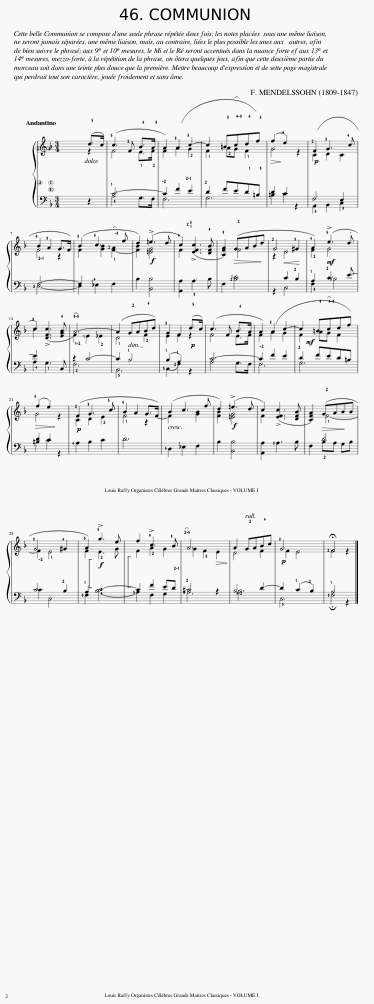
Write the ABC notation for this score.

X:1
%%score { ( 1 2 ) | ( 3 4 ) }
L:1/8
Q:1/4=80
M:3/4
I:linebreak $
K:F
V:1 treble
V:2 treble
V:3 bass
V:4 bass
V:1
 (!5!d>c) | (!5!c3 !2!F !4!B>!3!A | A2) (!3!A2 !5!c2- | c2 !3!=B!4-3!c!4!d!5!f) |!>(! (f2!>)! !4!e2) z2 | %5
!p! (!2!F2 !3!G3 !4!c |$ !4!B2 !3!A2 G>F) | (!3!B2 !4!c3 !-3!f | d2)!f! (!>!=e3 d | !4!c2) (!>!!1!!2!!5![EFc]3 !4![DFB] | %10
 !3![CFA]2)!>(! (!2!G!>)!ABd | !2!G4 !3!^G2 | !4!A2)!mf! (!>!!5!e3 .d |$ !3!c2) (!>![DFc]3 !4![EGB] | !3-5!A6-) | %15
 (A2 !2!GA!4!Bd) | !3!G2 F2!p! (!5!d>c) | (c3 F !4!B>A | A2) (!3!A2 c2- | c2!mf! !3!=B!4-3!cdf) |$ %20
!>(! (!5!f2!>)! e2) z2 |!p! (!2!F2 !3!G3 !5!c | !4!B2 A2 G>F-) | (B2 c3 f | d2)!f! (!>!=e3 d | %25
 c2) (!>![EFc]3 [DFB] | [CFA]2)!>(! (!2!G!>)!ABB |$ !3!G4 !4!^G2 | !5!A2)!f! !>!!5!g3 e | f2 !>!!4!c3 !3!B | %30
 !2-5!A6 | A2[Q:1/4=60] !2!GA!4!Bd |!p! !3!G6 | !fermata!!2!F4 z2 |] %34
V:2
 z2 | F4 !1!E>!2!F | F2 A2 !2!G2 | !1!F2 !2!AG !1!F2 | G4 x2 | %5
 C2 D2 C2 |$ !2-1!F4 z2 | F2 [GB]2 !1!!2![F-A]2 | [FB]2 [=EG]4 | F2 x4 | %10
 x2 F4 | z2!<(! E4!<)! | !2!F2 G4 |$ c2 x4 | !1-2!F2 !1!E2 !2!_E2 | %15
 !1!D4 !2!F2 | E2 F2 z2 | F4 E>F | F2 A2 G2 | F2 AG F2 |$ %20
 G4 x2 | C2 D2 !2!E2 | !1!F4 z2 | F2 x2 [GB]2 | [FB]2 [=EG]4 | %25
 F2 x4 | x2 !1!F4- |$ !-2!F2 !1!E4 | F2 !2!E3 G | F2 !2!A2 G2 | %30
 G2 !3!F2!>(! E2!>)! | D4 F2 | F2 E4 | F4 x2 |] %34
V:3
 z2 | !1!C6- | !-2!C2 F2 !2-1!E2 | !2!D2 FE!1!D!3!=B, | D2 C2 z2 | %5
 F,4 E,2 |$ F,6- | F,2 !4!_E,2 F,2 | B,2 [B,,B,]4 | [A,,A,]2 !3!A,3 B, | %10
 F,2 !2!!1![B,D]4 | z2 C2 !2!B,2 | !1!A,2 !2!C3 E- |$ E2 !1!G,3 C, | z2 C4- | %15
 C2 !1!B,4 | (!1!B,2 !1!A,2) z2 | C6- | !-2!C2 F2 E2 | !2!D2 FED=B, |$ %20
 D2 C2 z2 | !4!A,2 B,2 C2 | D6 | !5!D,2 _E,2 F,2 | B,2 [B,,B,]4 | %25
 [A,,A,]2 !3!A,3 B, | F,2 D4 |$ C4 !2!B,2 | !1!A,2 (!4!!3![B,C-]4 | C2) F2 E!2-1!D | %30
 !2!^C4 z2 | B,4 D2- | D2 (!1!C2 !2!B,2) | !fermata!!1!A,4 z2 |] %34
V:4
 x2 | !3!A,4 G,>F, | F,6 | G,6 | =B,2 C2 x2 | %5
 !5!A,,2 B,,2 !3!C,2 |$ !2!D,6- | D,2 x4 | x6 | x6 | %10
 x6 | x2 C,4 | !3!F,2 !3!B,4 |$ !4!A,2 x4 | !2!F,6 | %15
 !5!B,,6 | (!5!C,2 !2!F,2) x2 | A,4 G,>F, | F,6 | G,6 |$ %20
 =B,2 C2 x2 | x6 | x6 | x6 | x6 | %25
 x6 | x2 !2!B,A, G,B, |$ C2 C,4 | !3!F,2 x4 | !5!A,2 F,2 G,2 | %30
 !4!A,6 | !3-2!B,6 | !5!C,6 | !3!F,4 x2 |] %34
